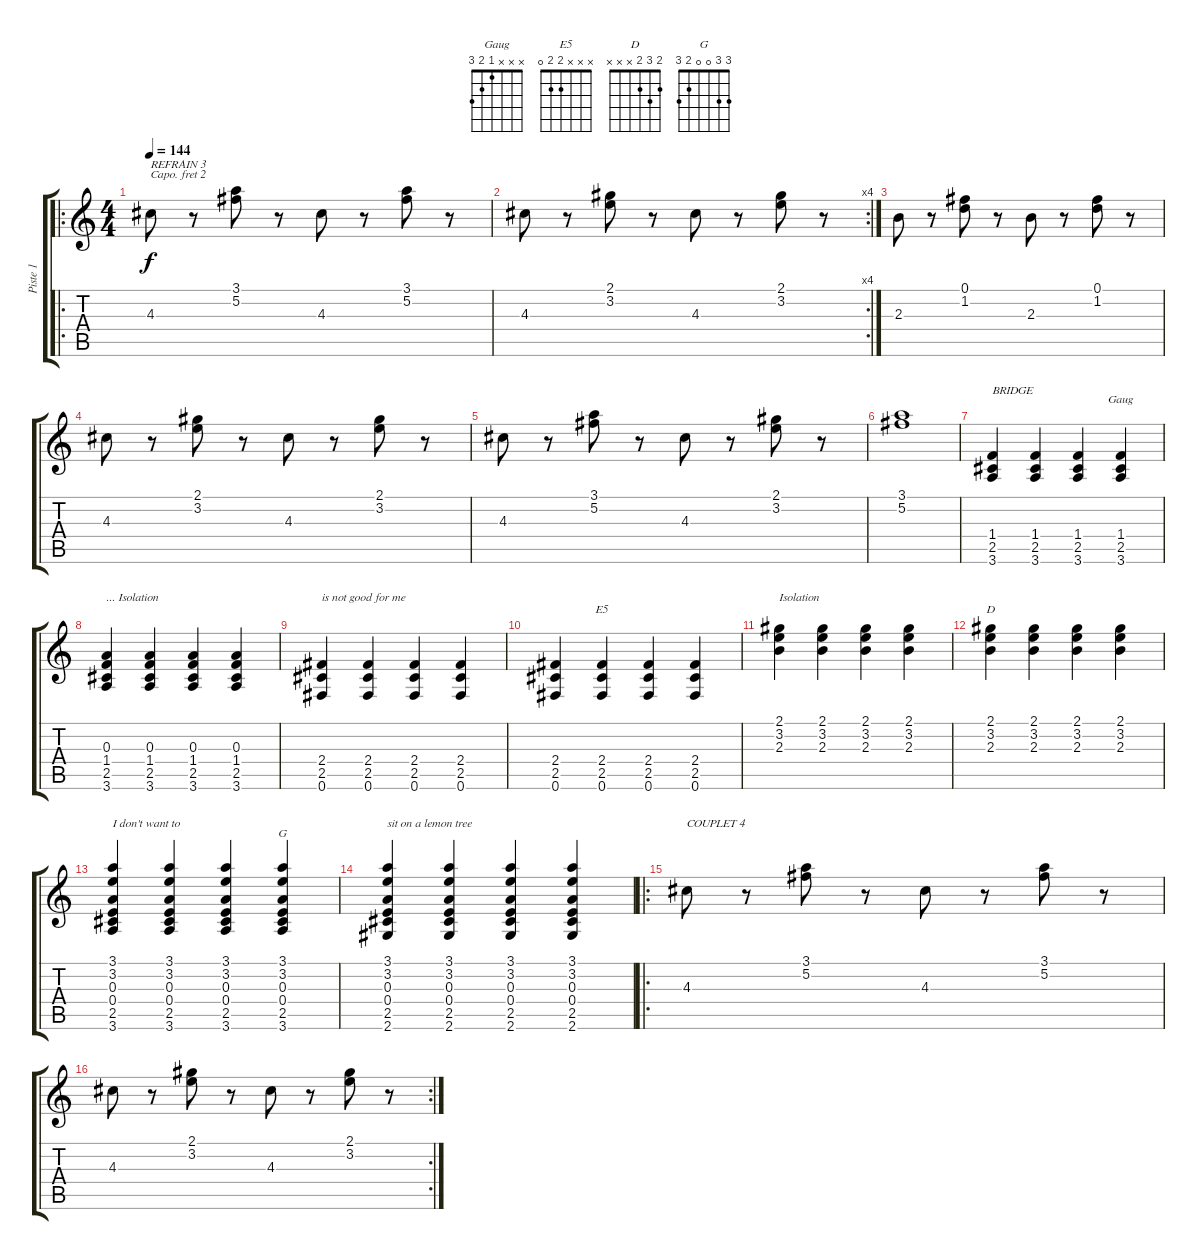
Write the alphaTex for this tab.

\track ("Piste 1" "Piste 1") {instrument acousticguitarnylon}
\staff {score tabs}
\capo 2
\tuning (E4 B3 G3 D3 A2 E2) {hide}
\chord ("Gaug" x x x 1 2 3)
\chord ("E5" x x x 2 2 0)
\chord ("D" 2 3 2 x x x)
\chord ("G" 3 3 0 0 2 3)
\ro
\ts (4 4)
\tempo 144
\clef g2
\ks c
4.3.8{txt "REFRAIN 3" dy f} r.8 (3.1 5.2).8 r.8 4.3.8 r.8 (3.1 5.2).8 r.8 |
\rc 4
4.3.8 r.8 (2.1 3.2).8 r.8 4.3.8 r.8 (2.1 3.2).8 r.8 |
2.3.8 r.8 (0.1 1.2).8 r.8 2.3.8 r.8 (0.1 1.2).8 r.8 |
4.3.8 r.8 (2.1 3.2).8 r.8 4.3.8 r.8 (2.1 3.2).8 r.8 |
4.3.8 r.8 (3.1 5.2).8 r.8 4.3.8 r.8 (2.1 3.2).8 r.8 |
(3.1 5.2).1 |
(1.4 2.5 3.6).4{txt "BRIDGE"} (1.4 2.5 3.6).4 (1.4 2.5 3.6).4 (1.4 2.5 3.6).4{ch "Gaug"} |
(0.3 1.4 2.5 3.6).4{txt "... Isolation"} (0.3 1.4 2.5 3.6).4 (0.3 1.4 2.5 3.6).4 (0.3 1.4 2.5 3.6).4 |
(2.4 2.5 0.6).4{txt "is not good for me"} (2.4 2.5 0.6).4 (2.4 2.5 0.6).4 (2.4 2.5 0.6).4 |
(2.4 2.5 0.6).4 (2.4 2.5 0.6).4{ch "E5"} (2.4 2.5 0.6).4 (2.4 2.5 0.6).4 |
(2.1 3.2 2.3).4{txt "Isolation"} (2.1 3.2 2.3).4 (2.1 3.2 2.3).4 (2.1 3.2 2.3).4 |
(2.1 3.2 2.3).4{ch "D"} (2.1 3.2 2.3).4 (2.1 3.2 2.3).4 (2.1 3.2 2.3).4 |
(3.1 3.2 0.3 0.4 2.5 3.6).4{txt "I don't want to"} (3.1 3.2 0.3 0.4 2.5 3.6).4 (3.1 3.2 0.3 0.4 2.5 3.6).4 (3.1 3.2 0.3 0.4 2.5 3.6).4{ch "G"} |
(3.1 3.2 0.3 0.4 2.5 2.6).4{txt "sit on a lemon tree"} (3.1 3.2 0.3 0.4 2.5 2.6).4 (3.1 3.2 0.3 0.4 2.5 2.6).4 (3.1 3.2 0.3 0.4 2.5 2.6).4 |
\ro
4.3.8{txt "COUPLET 4"} r.8 (3.1 5.2).8 r.8 4.3.8 r.8 (3.1 5.2).8 r.8 |
\rc 2
4.3.8 r.8 (2.1 3.2).8 r.8 4.3.8 r.8 (2.1 3.2).8 r.8
